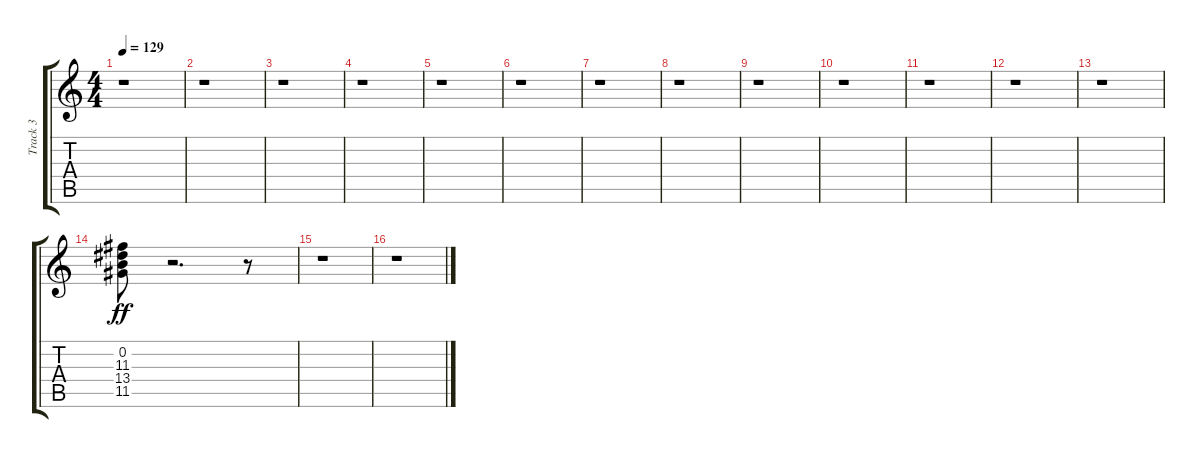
\track ("Track 3" "Track 3") {instrument acousticguitarsteel}
\staff {score tabs}
\tuning (E4 B3 G3 D3 A2 E2) {hide}
\ts (4 4)
\tempo 129
\clef g2
\ks c
r.1{dy ff} |
r.1 |
r.1 |
r.1 |
r.1 |
r.1 |
r.1 |
r.1 |
r.1 |
r.1 |
r.1 |
r.1 |
r.1 |
(0.2 11.3 13.4 11.5).8 r.2{d} r.8 |
r.1 |
r.1
